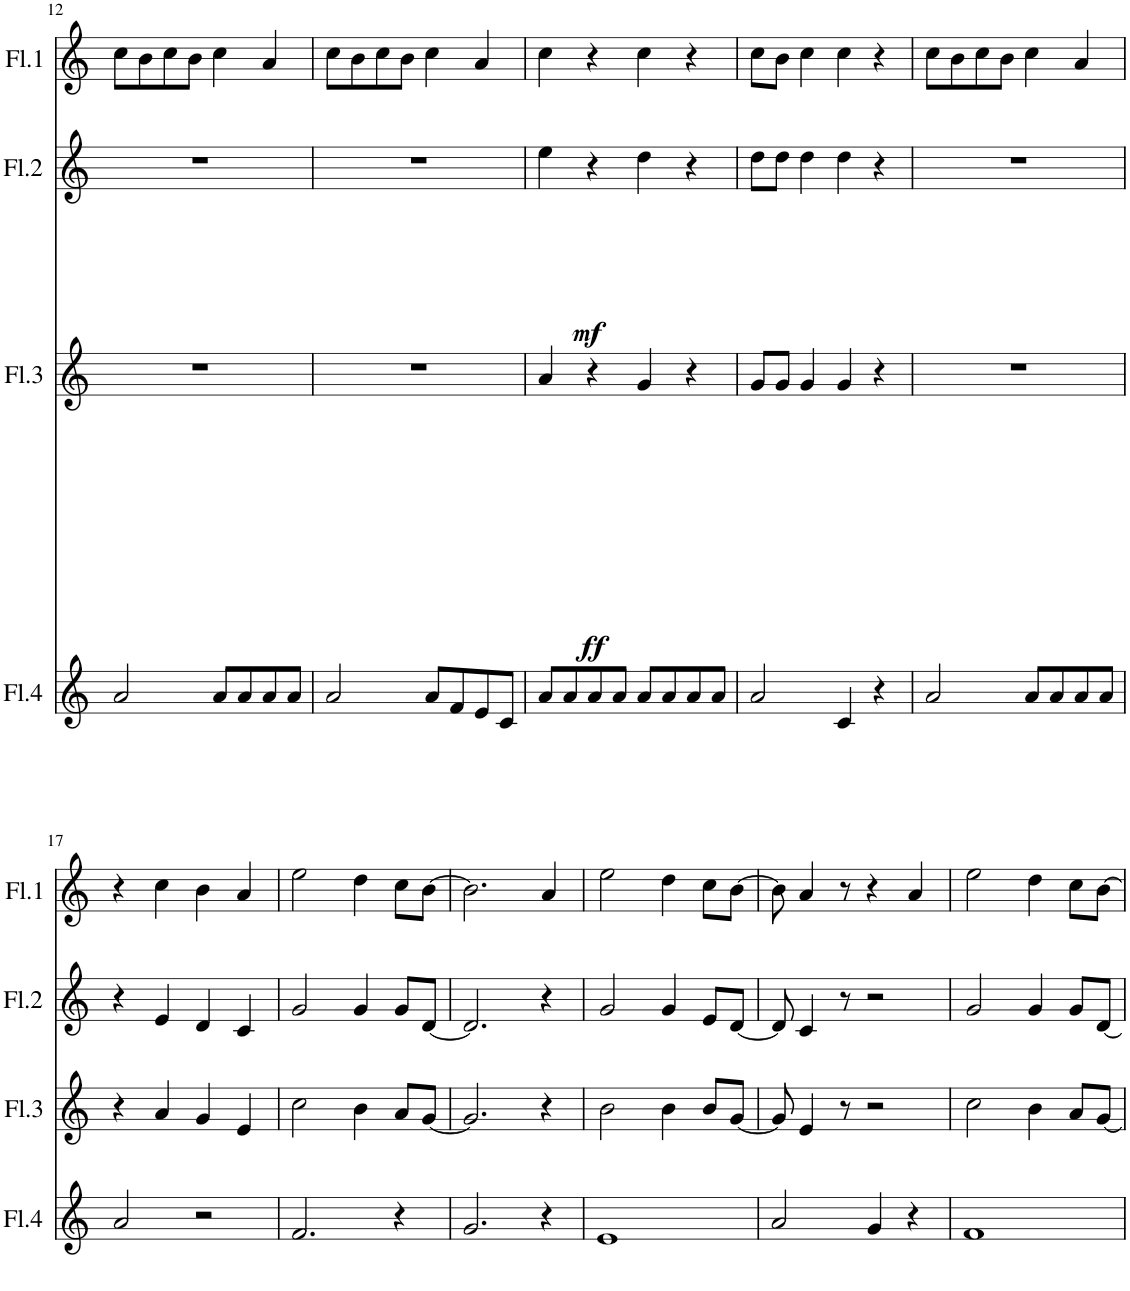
**kern	**kern	**dynam	**kern	**dynam	**kern
*part4	*part3	*part3	*part2	*part2	*part1
*staff4	*staff3	*staff3	*staff2	*staff2	*staff1
*I"Flauta 4	*I"Flauta 3	*	*I"Flauta 2	*	*I"Flauta 1
*I'Fl.4	*I'Fl.3	*	*I'Fl.2	*	*I'Fl.1
!!LO:PB:g=z
*clefG2	*clefG2	*	*clefG2	*	*clefG2
*k[]	*k[]	*	*k[]	*	*k[]
*M4/4	*M4/4	*	*M4/4	*	*M4/4
=12	=12	=12	=12	=12	=12
2a/	1r	.	1r	.	8cc\L
.	.	.	.	.	8b\
.	.	.	.	.	8cc\
.	.	.	.	.	8b\J
8a/L	.	.	.	.	4cc\
8a/	.	.	.	.	.
8a/	.	.	.	.	4a/
8a/J	.	.	.	.	.
=13	=13	=13	=13	=13	=13
2a/	1r	.	1r	.	8cc\L
.	.	.	.	.	8b\
.	.	.	.	.	8cc\
.	.	.	.	.	8b\J
8a/L	.	.	.	.	4cc\
8f/	.	.	.	.	.
8e/	.	.	.	.	4a/
8c/J	.	.	.	.	.
=14	=14	=14	=14	=14	=14
!	!	!LO:DY:b	!	!LO:DY:b	!
8a/L	4a/	ff	4ee\	mf	4cc\
8a/	.	.	.	.	.
8a/	4r	.	4r	.	4r
8a/J	.	.	.	.	.
8a/L	4g/	.	4dd\	.	4cc\
8a/	.	.	.	.	.
8a/	4r	.	4r	.	4r
8a/J	.	.	.	.	.
=15	=15	=15	=15	=15	=15
2a/	8g/L	.	8dd\L	.	8cc\L
.	8g/J	.	8dd\J	.	8b\J
.	4g/	.	4dd\	.	4cc\
4c/	4g/	.	4dd\	.	4cc\
4r	4r	.	4r	.	4r
=16	=16	=16	=16	=16	=16
2a/	1r	.	1r	.	8cc\L
.	.	.	.	.	8b\
.	.	.	.	.	8cc\
.	.	.	.	.	8b\J
8a/L	.	.	.	.	4cc\
8a/	.	.	.	.	.
8a/	.	.	.	.	4a/
8a/J	.	.	.	.	.
!!LO:LB:g=z
=17	=17	=17	=17	=17	=17
2a/	4r	.	4r	.	4r
.	4a/	.	4e/	.	4cc\
2r	4g/	.	4d/	.	4b\
.	4e/	.	4c/	.	4a/
=18	=18	=18	=18	=18	=18
2.f/	2cc\	.	2g/	.	2ee\
.	4b\	.	4g/	.	4dd\
4r	8a/L	.	8g/L	.	8cc\L
.	[8g/J	.	[8d/J	.	[8b\J
=19	=19	=19	=19	=19	=19
2.g/	2.g/]	.	2.d/]	.	2.b\]
4r	4r	.	4r	.	4a/
=20	=20	=20	=20	=20	=20
1e	2b\	.	2g/	.	2ee\
.	4b\	.	4g/	.	4dd\
.	8b/L	.	8e/L	.	8cc\L
.	[8g/J	.	[8d/J	.	[8b\J
=21	=21	=21	=21	=21	=21
2a/	8g/]	.	8d/]	.	8b\]
.	4e/	.	4c/	.	4a/
.	8r	.	8r	.	8r
4g/	2r	.	2r	.	4r
4r	.	.	.	.	4a/
=22	=22	=22	=22	=22	=22
1f	2cc\	.	2g/	.	2ee\
.	4b\	.	4g/	.	4dd\
.	8a/L	.	8g/L	.	8cc\L
.	[8g/J	.	[8d/J	.	[8b\J
=	=	=	=	=	=
*-	*-	*-	*-	*-	*-
